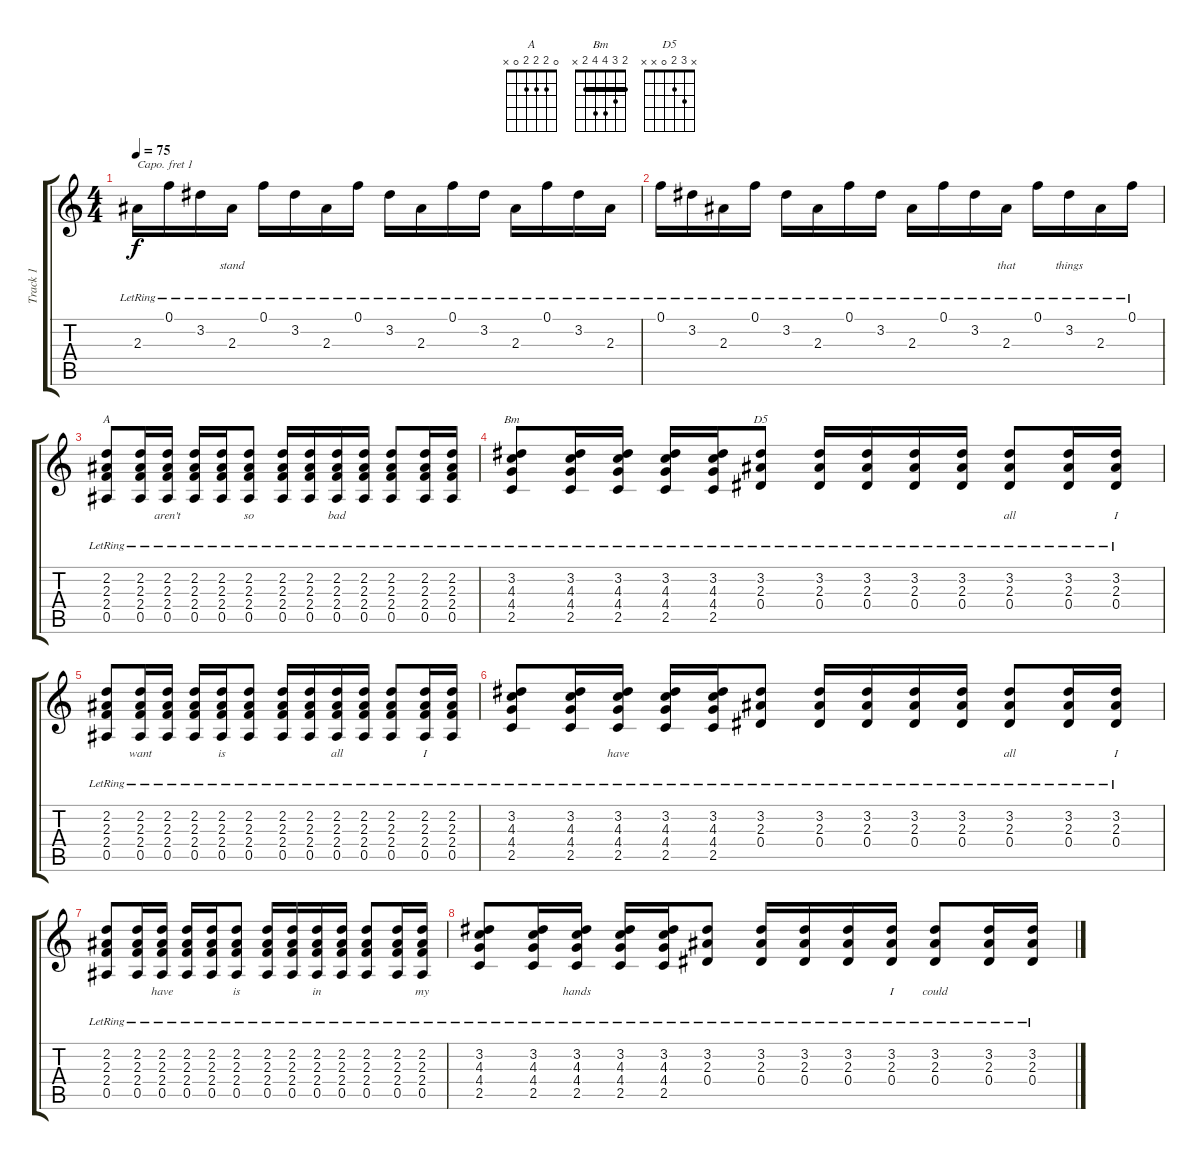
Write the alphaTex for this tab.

\track ("Track 1" "Track 1") {instrument acousticguitarsteel}
\staff {score tabs}
\capo 1
\tuning (E4 B3 G3 D3 A2 E2) {hide}
\chord ("A" 0 2 2 2 0 x)
\chord ("Bm" 2 3 4 4 2 x) {barre 2}
\chord ("D5" x 3 2 0 x x)
\ts (4 4)
\tempo 75
\clef g2
\ks c
2.3{lr}.16{lyrics (0 "") lyrics (1 "") lyrics (2 "") lyrics (3 "") lyrics (4 "") dy f} 0.1{lr}.16{lyrics (0 "") lyrics (1 "") lyrics (2 "") lyrics (3 "") lyrics (4 "")} 3.2{lr}.16{lyrics (0 "") lyrics (1 "") lyrics (2 "") lyrics (3 "") lyrics (4 "")} 2.3{lr}.16{lyrics (0 "stand") lyrics (1 "") lyrics (2 "") lyrics (3 "") lyrics (4 "")} 0.1{lr}.16{lyrics (0 "") lyrics (1 "") lyrics (2 "") lyrics (3 "") lyrics (4 "")} 3.2{lr}.16{lyrics (0 "") lyrics (1 "") lyrics (2 "") lyrics (3 "") lyrics (4 "")} 2.3{lr}.16{lyrics (0 "") lyrics (1 "") lyrics (2 "") lyrics (3 "") lyrics (4 "")} 0.1{lr}.16{lyrics (0 "") lyrics (1 "") lyrics (2 "") lyrics (3 "") lyrics (4 "")} 3.2{lr}.16{lyrics (0 "") lyrics (1 "") lyrics (2 "") lyrics (3 "") lyrics (4 "")} 2.3{lr}.16{lyrics (0 "") lyrics (1 "") lyrics (2 "") lyrics (3 "") lyrics (4 "")} 0.1{lr}.16{lyrics (0 "") lyrics (1 "") lyrics (2 "") lyrics (3 "") lyrics (4 "")} 3.2{lr}.16{lyrics (0 "") lyrics (1 "") lyrics (2 "") lyrics (3 "") lyrics (4 "")} 2.3{lr}.16{lyrics (0 "") lyrics (1 "") lyrics (2 "") lyrics (3 "") lyrics (4 "")} 0.1{lr}.16{lyrics (0 "") lyrics (1 "") lyrics (2 "") lyrics (3 "") lyrics (4 "")} 3.2{lr}.16{lyrics (0 "") lyrics (1 "") lyrics (2 "") lyrics (3 "") lyrics (4 "")} 2.3{lr}.16{lyrics (0 "") lyrics (1 "") lyrics (2 "") lyrics (3 "") lyrics (4 "")} |
0.1{lr}.16{lyrics (0 "") lyrics (1 "") lyrics (2 "") lyrics (3 "") lyrics (4 "")} 3.2{lr}.16{lyrics (0 "") lyrics (1 "") lyrics (2 "") lyrics (3 "") lyrics (4 "")} 2.3{lr}.16{lyrics (0 "") lyrics (1 "") lyrics (2 "") lyrics (3 "") lyrics (4 "")} 0.1{lr}.16{lyrics (0 "") lyrics (1 "") lyrics (2 "") lyrics (3 "") lyrics (4 "")} 3.2{lr}.16{lyrics (0 "") lyrics (1 "") lyrics (2 "") lyrics (3 "") lyrics (4 "")} 2.3{lr}.16{lyrics (0 "") lyrics (1 "") lyrics (2 "") lyrics (3 "") lyrics (4 "")} 0.1{lr}.16{lyrics (0 "") lyrics (1 "") lyrics (2 "") lyrics (3 "") lyrics (4 "")} 3.2{lr}.16{lyrics (0 "") lyrics (1 "") lyrics (2 "") lyrics (3 "") lyrics (4 "")} 2.3{lr}.16{lyrics (0 "") lyrics (1 "") lyrics (2 "") lyrics (3 "") lyrics (4 "")} 0.1{lr}.16{lyrics (0 "") lyrics (1 "") lyrics (2 "") lyrics (3 "") lyrics (4 "")} 3.2{lr}.16{lyrics (0 "") lyrics (1 "") lyrics (2 "") lyrics (3 "") lyrics (4 "")} 2.3{lr}.16{lyrics (0 "that") lyrics (1 "") lyrics (2 "") lyrics (3 "") lyrics (4 "")} 0.1{lr}.16{lyrics (0 "") lyrics (1 "") lyrics (2 "") lyrics (3 "") lyrics (4 "")} 3.2{lr}.16{lyrics (0 "things") lyrics (1 "") lyrics (2 "") lyrics (3 "") lyrics (4 "")} 2.3{lr}.16{lyrics (0 "") lyrics (1 "") lyrics (2 "") lyrics (3 "") lyrics (4 "")} 0.1{lr}.16{lyrics (0 "") lyrics (1 "") lyrics (2 "") lyrics (3 "") lyrics (4 "")} |
(2.2{lr} 2.3{lr} 2.4{lr} 0.5).8{ch "A" lyrics (0 "") lyrics (1 "") lyrics (2 "") lyrics (3 "") lyrics (4 "")} (2.2{lr} 2.3{lr} 2.4{lr} 0.5).16{lyrics (0 "") lyrics (1 "") lyrics (2 "") lyrics (3 "") lyrics (4 "")} (2.2{lr} 2.3{lr} 2.4{lr} 0.5).16{lyrics (0 "aren't") lyrics (1 "") lyrics (2 "") lyrics (3 "") lyrics (4 "")} (2.2{lr} 2.3{lr} 2.4{lr} 0.5).16{lyrics (0 "") lyrics (1 "") lyrics (2 "") lyrics (3 "") lyrics (4 "")} (2.2{lr} 2.3{lr} 2.4{lr} 0.5).16{lyrics (0 "") lyrics (1 "") lyrics (2 "") lyrics (3 "") lyrics (4 "")} (2.2{lr} 2.3{lr} 2.4{lr} 0.5).8{lyrics (0 "so") lyrics (1 "") lyrics (2 "") lyrics (3 "") lyrics (4 "")} (2.2{lr} 2.3{lr} 2.4{lr} 0.5).16{lyrics (0 "") lyrics (1 "") lyrics (2 "") lyrics (3 "") lyrics (4 "")} (2.2{lr} 2.3{lr} 2.4{lr} 0.5).16{lyrics (0 "") lyrics (1 "") lyrics (2 "") lyrics (3 "") lyrics (4 "")} (2.2{lr} 2.3{lr} 2.4{lr} 0.5).16{lyrics (0 "bad") lyrics (1 "") lyrics (2 "") lyrics (3 "") lyrics (4 "")} (2.2{lr} 2.3{lr} 2.4{lr} 0.5).16{lyrics (0 "") lyrics (1 "") lyrics (2 "") lyrics (3 "") lyrics (4 "")} (2.2{lr} 2.3{lr} 2.4{lr} 0.5).8{lyrics (0 "") lyrics (1 "") lyrics (2 "") lyrics (3 "") lyrics (4 "")} (2.2{lr} 2.3{lr} 2.4{lr} 0.5).16{lyrics (0 "") lyrics (1 "") lyrics (2 "") lyrics (3 "") lyrics (4 "")} (2.2{lr} 2.3{lr} 2.4{lr} 0.5).16{lyrics (0 "") lyrics (1 "") lyrics (2 "") lyrics (3 "") lyrics (4 "")} |
(3.2{lr} 4.3{lr} 4.4{lr} 2.5).8{ch "Bm" lyrics (0 "") lyrics (1 "") lyrics (2 "") lyrics (3 "") lyrics (4 "")} (3.2{lr} 4.3{lr} 4.4{lr} 2.5).16{lyrics (0 "") lyrics (1 "") lyrics (2 "") lyrics (3 "") lyrics (4 "")} (3.2{lr} 4.3{lr} 4.4{lr} 2.5).16{lyrics (0 "") lyrics (1 "") lyrics (2 "") lyrics (3 "") lyrics (4 "")} (3.2{lr} 4.3{lr} 4.4{lr} 2.5).16{lyrics (0 "") lyrics (1 "") lyrics (2 "") lyrics (3 "") lyrics (4 "")} (3.2{lr} 4.3{lr} 4.4{lr} 2.5).16{lyrics (0 "") lyrics (1 "") lyrics (2 "") lyrics (3 "") lyrics (4 "")} (3.2{lr} 2.3{lr} 0.4{lr}).8{ch "D5" lyrics (0 "") lyrics (1 "") lyrics (2 "") lyrics (3 "") lyrics (4 "")} (3.2{lr} 2.3{lr} 0.4{lr}).16{lyrics (0 "") lyrics (1 "") lyrics (2 "") lyrics (3 "") lyrics (4 "")} (3.2{lr} 2.3{lr} 0.4{lr}).16{lyrics (0 "") lyrics (1 "") lyrics (2 "") lyrics (3 "") lyrics (4 "")} (3.2{lr} 2.3{lr} 0.4{lr}).16{lyrics (0 "") lyrics (1 "") lyrics (2 "") lyrics (3 "") lyrics (4 "")} (3.2{lr} 2.3{lr} 0.4{lr}).16{lyrics (0 "") lyrics (1 "") lyrics (2 "") lyrics (3 "") lyrics (4 "")} (3.2{lr} 2.3{lr} 0.4{lr}).8{lyrics (0 "all") lyrics (1 "") lyrics (2 "") lyrics (3 "") lyrics (4 "")} (3.2{lr} 2.3{lr} 0.4{lr}).16{lyrics (0 "") lyrics (1 "") lyrics (2 "") lyrics (3 "") lyrics (4 "")} (3.2{lr} 2.3{lr} 0.4{lr}).16{lyrics (0 "I") lyrics (1 "") lyrics (2 "") lyrics (3 "") lyrics (4 "")} |
(2.2{lr} 2.3{lr} 2.4{lr} 0.5).8{lyrics (0 "") lyrics (1 "") lyrics (2 "") lyrics (3 "") lyrics (4 "")} (2.2{lr} 2.3{lr} 2.4{lr} 0.5).16{lyrics (0 "want") lyrics (1 "") lyrics (2 "") lyrics (3 "") lyrics (4 "")} (2.2{lr} 2.3{lr} 2.4{lr} 0.5).16{lyrics (0 "") lyrics (1 "") lyrics (2 "") lyrics (3 "") lyrics (4 "")} (2.2{lr} 2.3{lr} 2.4{lr} 0.5).16{lyrics (0 "") lyrics (1 "") lyrics (2 "") lyrics (3 "") lyrics (4 "")} (2.2{lr} 2.3{lr} 2.4{lr} 0.5).16{lyrics (0 "is") lyrics (1 "") lyrics (2 "") lyrics (3 "") lyrics (4 "")} (2.2{lr} 2.3{lr} 2.4{lr} 0.5).8{lyrics (0 "") lyrics (1 "") lyrics (2 "") lyrics (3 "") lyrics (4 "")} (2.2{lr} 2.3{lr} 2.4{lr} 0.5).16{lyrics (0 "") lyrics (1 "") lyrics (2 "") lyrics (3 "") lyrics (4 "")} (2.2{lr} 2.3{lr} 2.4{lr} 0.5).16{lyrics (0 "") lyrics (1 "") lyrics (2 "") lyrics (3 "") lyrics (4 "")} (2.2{lr} 2.3{lr} 2.4{lr} 0.5).16{lyrics (0 "all") lyrics (1 "") lyrics (2 "") lyrics (3 "") lyrics (4 "")} (2.2{lr} 2.3{lr} 2.4{lr} 0.5).16{lyrics (0 "") lyrics (1 "") lyrics (2 "") lyrics (3 "") lyrics (4 "")} (2.2{lr} 2.3{lr} 2.4{lr} 0.5).8{lyrics (0 "") lyrics (1 "") lyrics (2 "") lyrics (3 "") lyrics (4 "")} (2.2{lr} 2.3{lr} 2.4{lr} 0.5).16{lyrics (0 "I") lyrics (1 "") lyrics (2 "") lyrics (3 "") lyrics (4 "")} (2.2{lr} 2.3{lr} 2.4{lr} 0.5).16{lyrics (0 "") lyrics (1 "") lyrics (2 "") lyrics (3 "") lyrics (4 "")} |
(3.2{lr} 4.3{lr} 4.4{lr} 2.5).8{lyrics (0 "") lyrics (1 "") lyrics (2 "") lyrics (3 "") lyrics (4 "")} (3.2{lr} 4.3{lr} 4.4{lr} 2.5).16{lyrics (0 "") lyrics (1 "") lyrics (2 "") lyrics (3 "") lyrics (4 "")} (3.2{lr} 4.3{lr} 4.4{lr} 2.5).16{lyrics (0 "have") lyrics (1 "") lyrics (2 "") lyrics (3 "") lyrics (4 "")} (3.2{lr} 4.3{lr} 4.4{lr} 2.5).16{lyrics (0 "") lyrics (1 "") lyrics (2 "") lyrics (3 "") lyrics (4 "")} (3.2{lr} 4.3{lr} 4.4{lr} 2.5).16{lyrics (0 "") lyrics (1 "") lyrics (2 "") lyrics (3 "") lyrics (4 "")} (3.2{lr} 2.3{lr} 0.4{lr}).8{lyrics (0 "") lyrics (1 "") lyrics (2 "") lyrics (3 "") lyrics (4 "")} (3.2{lr} 2.3{lr} 0.4{lr}).16{lyrics (0 "") lyrics (1 "") lyrics (2 "") lyrics (3 "") lyrics (4 "")} (3.2{lr} 2.3{lr} 0.4{lr}).16{lyrics (0 "") lyrics (1 "") lyrics (2 "") lyrics (3 "") lyrics (4 "")} (3.2{lr} 2.3{lr} 0.4{lr}).16{lyrics (0 "") lyrics (1 "") lyrics (2 "") lyrics (3 "") lyrics (4 "")} (3.2{lr} 2.3{lr} 0.4{lr}).16{lyrics (0 "") lyrics (1 "") lyrics (2 "") lyrics (3 "") lyrics (4 "")} (3.2{lr} 2.3{lr} 0.4{lr}).8{lyrics (0 "all") lyrics (1 "") lyrics (2 "") lyrics (3 "") lyrics (4 "")} (3.2{lr} 2.3{lr} 0.4{lr}).16{lyrics (0 "") lyrics (1 "") lyrics (2 "") lyrics (3 "") lyrics (4 "")} (3.2{lr} 2.3{lr} 0.4{lr}).16{lyrics (0 "I") lyrics (1 "") lyrics (2 "") lyrics (3 "") lyrics (4 "")} |
(2.2{lr} 2.3{lr} 2.4{lr} 0.5).8{lyrics (0 "") lyrics (1 "") lyrics (2 "") lyrics (3 "") lyrics (4 "")} (2.2{lr} 2.3{lr} 2.4{lr} 0.5).16{lyrics (0 "") lyrics (1 "") lyrics (2 "") lyrics (3 "") lyrics (4 "")} (2.2{lr} 2.3{lr} 2.4{lr} 0.5).16{lyrics (0 "have") lyrics (1 "") lyrics (2 "") lyrics (3 "") lyrics (4 "")} (2.2{lr} 2.3{lr} 2.4{lr} 0.5).16{lyrics (0 "") lyrics (1 "") lyrics (2 "") lyrics (3 "") lyrics (4 "")} (2.2{lr} 2.3{lr} 2.4{lr} 0.5).16{lyrics (0 "") lyrics (1 "") lyrics (2 "") lyrics (3 "") lyrics (4 "")} (2.2{lr} 2.3{lr} 2.4{lr} 0.5).8{lyrics (0 "is") lyrics (1 "") lyrics (2 "") lyrics (3 "") lyrics (4 "")} (2.2{lr} 2.3{lr} 2.4{lr} 0.5).16{lyrics (0 "") lyrics (1 "") lyrics (2 "") lyrics (3 "") lyrics (4 "")} (2.2{lr} 2.3{lr} 2.4{lr} 0.5).16{lyrics (0 "") lyrics (1 "") lyrics (2 "") lyrics (3 "") lyrics (4 "")} (2.2{lr} 2.3{lr} 2.4{lr} 0.5).16{lyrics (0 "in") lyrics (1 "") lyrics (2 "") lyrics (3 "") lyrics (4 "")} (2.2{lr} 2.3{lr} 2.4{lr} 0.5).16{lyrics (0 "") lyrics (1 "") lyrics (2 "") lyrics (3 "") lyrics (4 "")} (2.2{lr} 2.3{lr} 2.4{lr} 0.5).8{lyrics (0 "") lyrics (1 "") lyrics (2 "") lyrics (3 "") lyrics (4 "")} (2.2{lr} 2.3{lr} 2.4{lr} 0.5).16{lyrics (0 "") lyrics (1 "") lyrics (2 "") lyrics (3 "") lyrics (4 "")} (2.2{lr} 2.3{lr} 2.4{lr} 0.5).16{lyrics (0 "my") lyrics (1 "") lyrics (2 "") lyrics (3 "") lyrics (4 "")} |
(3.2{lr} 4.3{lr} 4.4{lr} 2.5).8{lyrics (0 "") lyrics (1 "") lyrics (2 "") lyrics (3 "") lyrics (4 "")} (3.2{lr} 4.3{lr} 4.4{lr} 2.5).16{lyrics (0 "") lyrics (1 "") lyrics (2 "") lyrics (3 "") lyrics (4 "")} (3.2{lr} 4.3{lr} 4.4{lr} 2.5).16{lyrics (0 "hands") lyrics (1 "") lyrics (2 "") lyrics (3 "") lyrics (4 "")} (3.2{lr} 4.3{lr} 4.4{lr} 2.5).16{lyrics (0 "") lyrics (1 "") lyrics (2 "") lyrics (3 "") lyrics (4 "")} (3.2{lr} 4.3{lr} 4.4{lr} 2.5).16{lyrics (0 "") lyrics (1 "") lyrics (2 "") lyrics (3 "") lyrics (4 "")} (3.2{lr} 2.3{lr} 0.4{lr}).8{lyrics (0 "") lyrics (1 "") lyrics (2 "") lyrics (3 "") lyrics (4 "")} (3.2{lr} 2.3{lr} 0.4{lr}).16{lyrics (0 "") lyrics (1 "") lyrics (2 "") lyrics (3 "") lyrics (4 "")} (3.2{lr} 2.3{lr} 0.4{lr}).16{lyrics (0 "") lyrics (1 "") lyrics (2 "") lyrics (3 "") lyrics (4 "")} (3.2{lr} 2.3{lr} 0.4{lr}).16{lyrics (0 "") lyrics (1 "") lyrics (2 "") lyrics (3 "") lyrics (4 "")} (3.2{lr} 2.3{lr} 0.4{lr}).16{lyrics (0 "I") lyrics (1 "") lyrics (2 "") lyrics (3 "") lyrics (4 "")} (3.2{lr} 2.3{lr} 0.4{lr}).8{lyrics (0 "could") lyrics (1 "") lyrics (2 "") lyrics (3 "") lyrics (4 "")} (3.2{lr} 2.3{lr} 0.4{lr}).16{lyrics (0 "") lyrics (1 "") lyrics (2 "") lyrics (3 "") lyrics (4 "")} (3.2{lr} 2.3{lr} 0.4{lr}).16{lyrics (0 "") lyrics (1 "") lyrics (2 "") lyrics (3 "") lyrics (4 "")}
